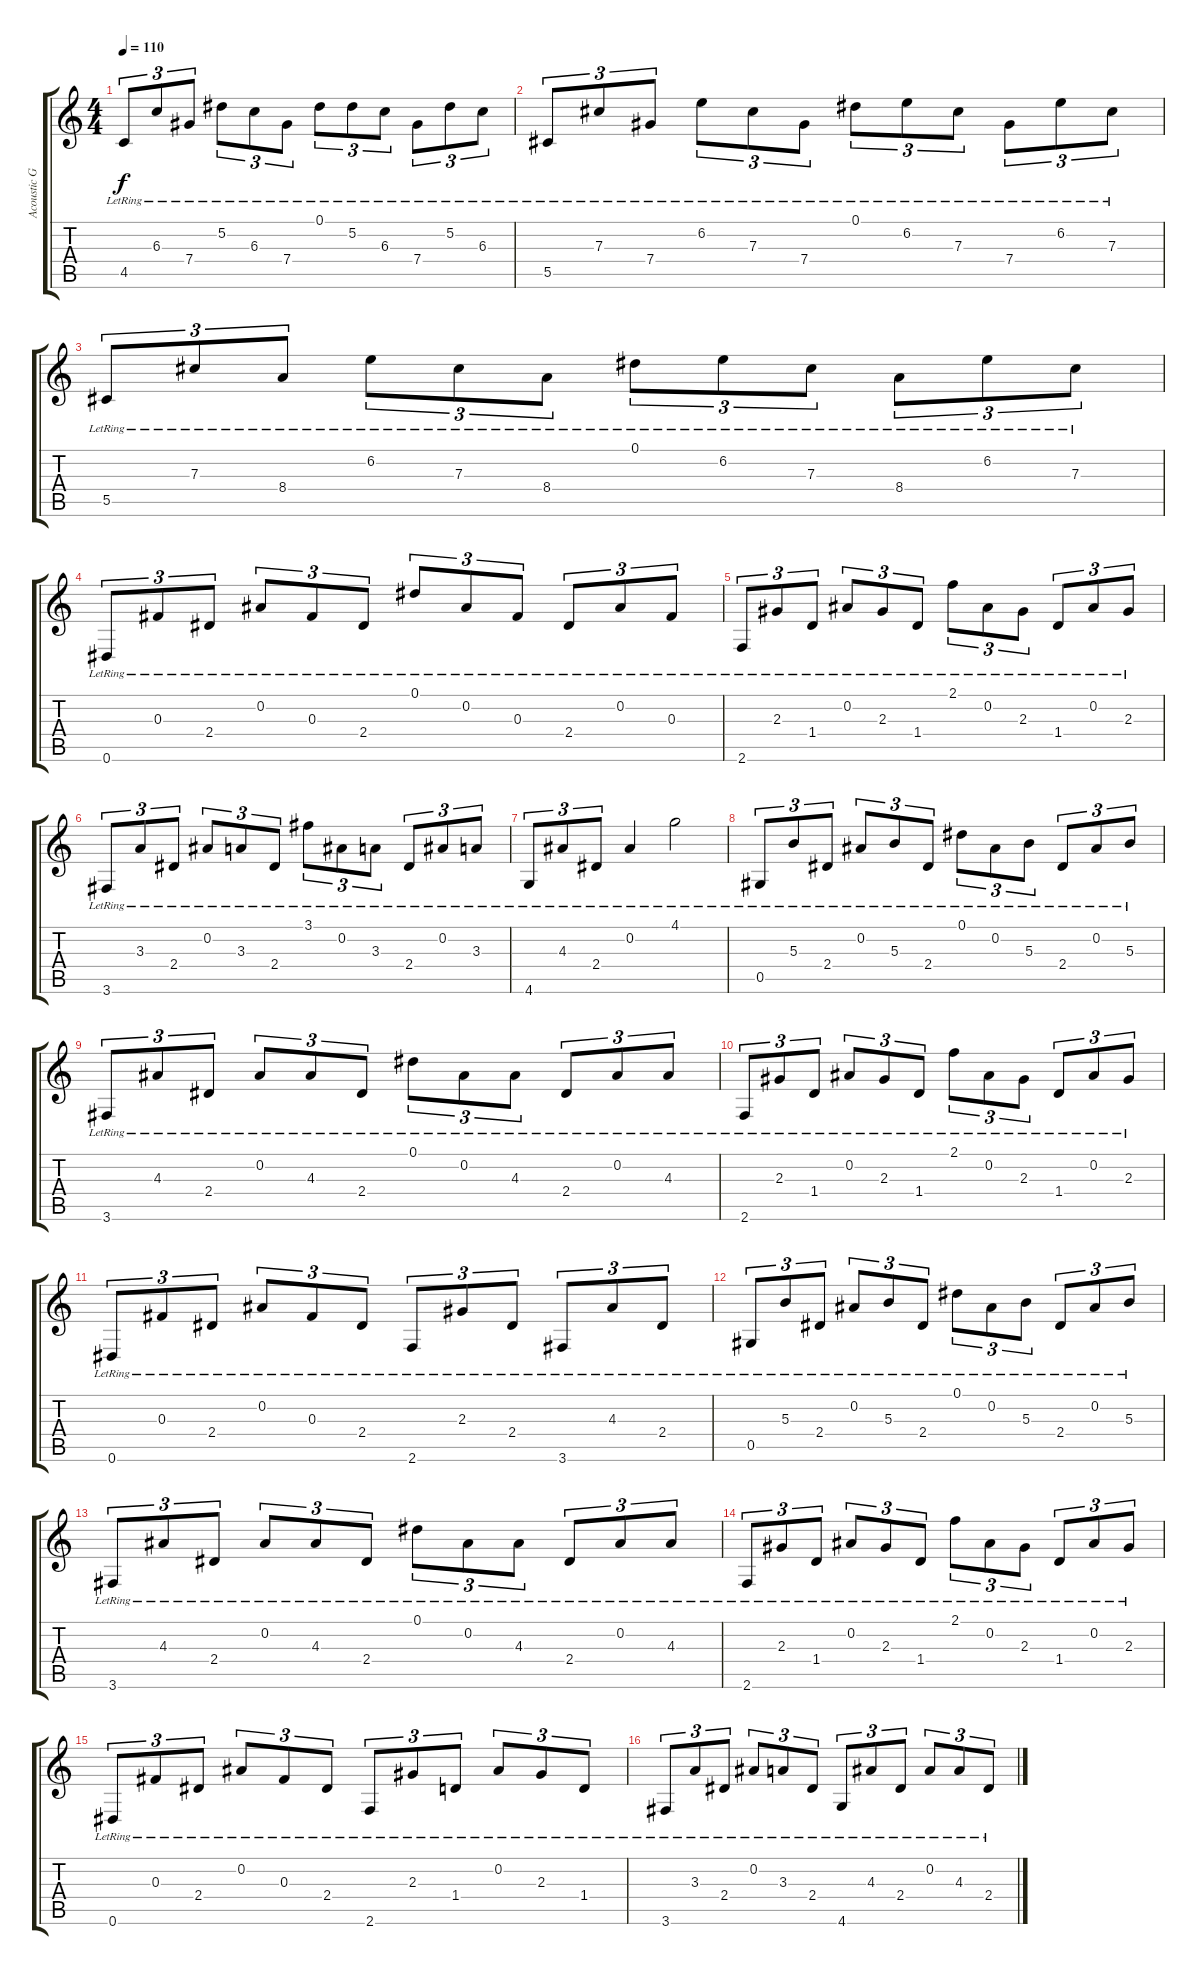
\track ("Acoustic Guitar" "Acoustic G") {instrument acousticguitarsteel}
\staff {score tabs}
\tuning (Eb4 Bb3 Gb3 Db3 Ab2 Eb2) {hide}
\ts (4 4)
\tempo 110
\clef g2
\ks c
4.5{lr}.8{tu (3 2) dy f} 6.3{lr}.8{tu (3 2)} 7.4{lr}.8{tu (3 2)} 5.2{lr}.8{tu (3 2)} 6.3{lr}.8{tu (3 2)} 7.4{lr}.8{tu (3 2)} 0.1{lr}.8{tu (3 2)} 5.2{lr}.8{tu (3 2)} 6.3{lr}.8{tu (3 2)} 7.4{lr}.8{tu (3 2)} 5.2{lr}.8{tu (3 2)} 6.3{lr}.8{tu (3 2)} |
5.5{lr}.8{tu (3 2)} 7.3{lr}.8{tu (3 2)} 7.4{lr}.8{tu (3 2)} 6.2{lr}.8{tu (3 2)} 7.3{lr}.8{tu (3 2)} 7.4{lr}.8{tu (3 2)} 0.1{lr}.8{tu (3 2)} 6.2{lr}.8{tu (3 2)} 7.3{lr}.8{tu (3 2)} 7.4{lr}.8{tu (3 2)} 6.2{lr}.8{tu (3 2)} 7.3{lr}.8{tu (3 2)} |
5.5{lr}.8{tu (3 2)} 7.3{lr}.8{tu (3 2)} 8.4{lr}.8{tu (3 2)} 6.2{lr}.8{tu (3 2)} 7.3{lr}.8{tu (3 2)} 8.4{lr}.8{tu (3 2)} 0.1{lr}.8{tu (3 2)} 6.2{lr}.8{tu (3 2)} 7.3{lr}.8{tu (3 2)} 8.4{lr}.8{tu (3 2)} 6.2{lr}.8{tu (3 2)} 7.3{lr}.8{tu (3 2)} |
0.6{lr}.8{tu (3 2)} 0.3{lr}.8{tu (3 2)} 2.4{lr}.8{tu (3 2)} 0.2{lr}.8{tu (3 2)} 0.3{lr}.8{tu (3 2)} 2.4{lr}.8{tu (3 2)} 0.1{lr}.8{tu (3 2)} 0.2{lr}.8{tu (3 2)} 0.3{lr}.8{tu (3 2)} 2.4{lr}.8{tu (3 2)} 0.2{lr}.8{tu (3 2)} 0.3{lr}.8{tu (3 2)} |
2.6{lr}.8{tu (3 2)} 2.3{lr}.8{tu (3 2)} 1.4{lr}.8{tu (3 2)} 0.2{lr}.8{tu (3 2)} 2.3{lr}.8{tu (3 2)} 1.4{lr}.8{tu (3 2)} 2.1{lr}.8{tu (3 2)} 0.2{lr}.8{tu (3 2)} 2.3{lr}.8{tu (3 2)} 1.4{lr}.8{tu (3 2)} 0.2{lr}.8{tu (3 2)} 2.3{lr}.8{tu (3 2)} |
3.6{lr}.8{tu (3 2)} 3.3{lr}.8{tu (3 2)} 2.4{lr}.8{tu (3 2)} 0.2{lr}.8{tu (3 2)} 3.3{lr}.8{tu (3 2)} 2.4{lr}.8{tu (3 2)} 3.1{lr}.8{tu (3 2)} 0.2{lr}.8{tu (3 2)} 3.3{lr}.8{tu (3 2)} 2.4{lr}.8{tu (3 2)} 0.2{lr}.8{tu (3 2)} 3.3{lr}.8{tu (3 2)} |
4.6{lr}.8{tu (3 2)} 4.3{lr}.8{tu (3 2)} 2.4{lr}.8{tu (3 2)} 0.2{lr}.4 4.1{lr}.2 |
0.5{lr}.8{tu (3 2)} 5.3{lr}.8{tu (3 2)} 2.4{lr}.8{tu (3 2)} 0.2{lr}.8{tu (3 2)} 5.3{lr}.8{tu (3 2)} 2.4{lr}.8{tu (3 2)} 0.1{lr}.8{tu (3 2)} 0.2{lr}.8{tu (3 2)} 5.3{lr}.8{tu (3 2)} 2.4{lr}.8{tu (3 2)} 0.2{lr}.8{tu (3 2)} 5.3{lr}.8{tu (3 2)} |
3.6{lr}.8{tu (3 2)} 4.3{lr}.8{tu (3 2)} 2.4{lr}.8{tu (3 2)} 0.2{lr}.8{tu (3 2)} 4.3{lr}.8{tu (3 2)} 2.4{lr}.8{tu (3 2)} 0.1{lr}.8{tu (3 2)} 0.2{lr}.8{tu (3 2)} 4.3{lr}.8{tu (3 2)} 2.4{lr}.8{tu (3 2)} 0.2{lr}.8{tu (3 2)} 4.3{lr}.8{tu (3 2)} |
2.6{lr}.8{tu (3 2)} 2.3{lr}.8{tu (3 2)} 1.4{lr}.8{tu (3 2)} 0.2{lr}.8{tu (3 2)} 2.3{lr}.8{tu (3 2)} 1.4{lr}.8{tu (3 2)} 2.1{lr}.8{tu (3 2)} 0.2{lr}.8{tu (3 2)} 2.3{lr}.8{tu (3 2)} 1.4{lr}.8{tu (3 2)} 0.2{lr}.8{tu (3 2)} 2.3{lr}.8{tu (3 2)} |
0.6{lr}.8{tu (3 2)} 0.3{lr}.8{tu (3 2)} 2.4{lr}.8{tu (3 2)} 0.2{lr}.8{tu (3 2)} 0.3{lr}.8{tu (3 2)} 2.4{lr}.8{tu (3 2)} 2.6{lr}.8{tu (3 2)} 2.3{lr}.8{tu (3 2)} 2.4{lr}.8{tu (3 2)} 3.6{lr}.8{tu (3 2)} 4.3{lr}.8{tu (3 2)} 2.4{lr}.8{tu (3 2)} |
0.5{lr}.8{tu (3 2)} 5.3{lr}.8{tu (3 2)} 2.4{lr}.8{tu (3 2)} 0.2{lr}.8{tu (3 2)} 5.3{lr}.8{tu (3 2)} 2.4{lr}.8{tu (3 2)} 0.1{lr}.8{tu (3 2)} 0.2{lr}.8{tu (3 2)} 5.3{lr}.8{tu (3 2)} 2.4{lr}.8{tu (3 2)} 0.2{lr}.8{tu (3 2)} 5.3{lr}.8{tu (3 2)} |
3.6{lr}.8{tu (3 2)} 4.3{lr}.8{tu (3 2)} 2.4{lr}.8{tu (3 2)} 0.2{lr}.8{tu (3 2)} 4.3{lr}.8{tu (3 2)} 2.4{lr}.8{tu (3 2)} 0.1{lr}.8{tu (3 2)} 0.2{lr}.8{tu (3 2)} 4.3{lr}.8{tu (3 2)} 2.4{lr}.8{tu (3 2)} 0.2{lr}.8{tu (3 2)} 4.3{lr}.8{tu (3 2)} |
2.6{lr}.8{tu (3 2)} 2.3{lr}.8{tu (3 2)} 1.4{lr}.8{tu (3 2)} 0.2{lr}.8{tu (3 2)} 2.3{lr}.8{tu (3 2)} 1.4{lr}.8{tu (3 2)} 2.1{lr}.8{tu (3 2)} 0.2{lr}.8{tu (3 2)} 2.3{lr}.8{tu (3 2)} 1.4{lr}.8{tu (3 2)} 0.2{lr}.8{tu (3 2)} 2.3{lr}.8{tu (3 2)} |
0.6{lr}.8{tu (3 2)} 0.3{lr}.8{tu (3 2)} 2.4{lr}.8{tu (3 2)} 0.2{lr}.8{tu (3 2)} 0.3{lr}.8{tu (3 2)} 2.4{lr}.8{tu (3 2)} 2.6{lr}.8{tu (3 2)} 2.3{lr}.8{tu (3 2)} 1.4{lr}.8{tu (3 2)} 0.2{lr}.8{tu (3 2)} 2.3{lr}.8{tu (3 2)} 1.4{lr}.8{tu (3 2)} |
3.6{lr}.8{tu (3 2)} 3.3{lr}.8{tu (3 2)} 2.4{lr}.8{tu (3 2)} 0.2{lr}.8{tu (3 2)} 3.3{lr}.8{tu (3 2)} 2.4{lr}.8{tu (3 2)} 4.6{lr}.8{tu (3 2)} 4.3{lr}.8{tu (3 2)} 2.4{lr}.8{tu (3 2)} 0.2{lr}.8{tu (3 2)} 4.3{lr}.8{tu (3 2)} 2.4{lr}.8{tu (3 2)}
